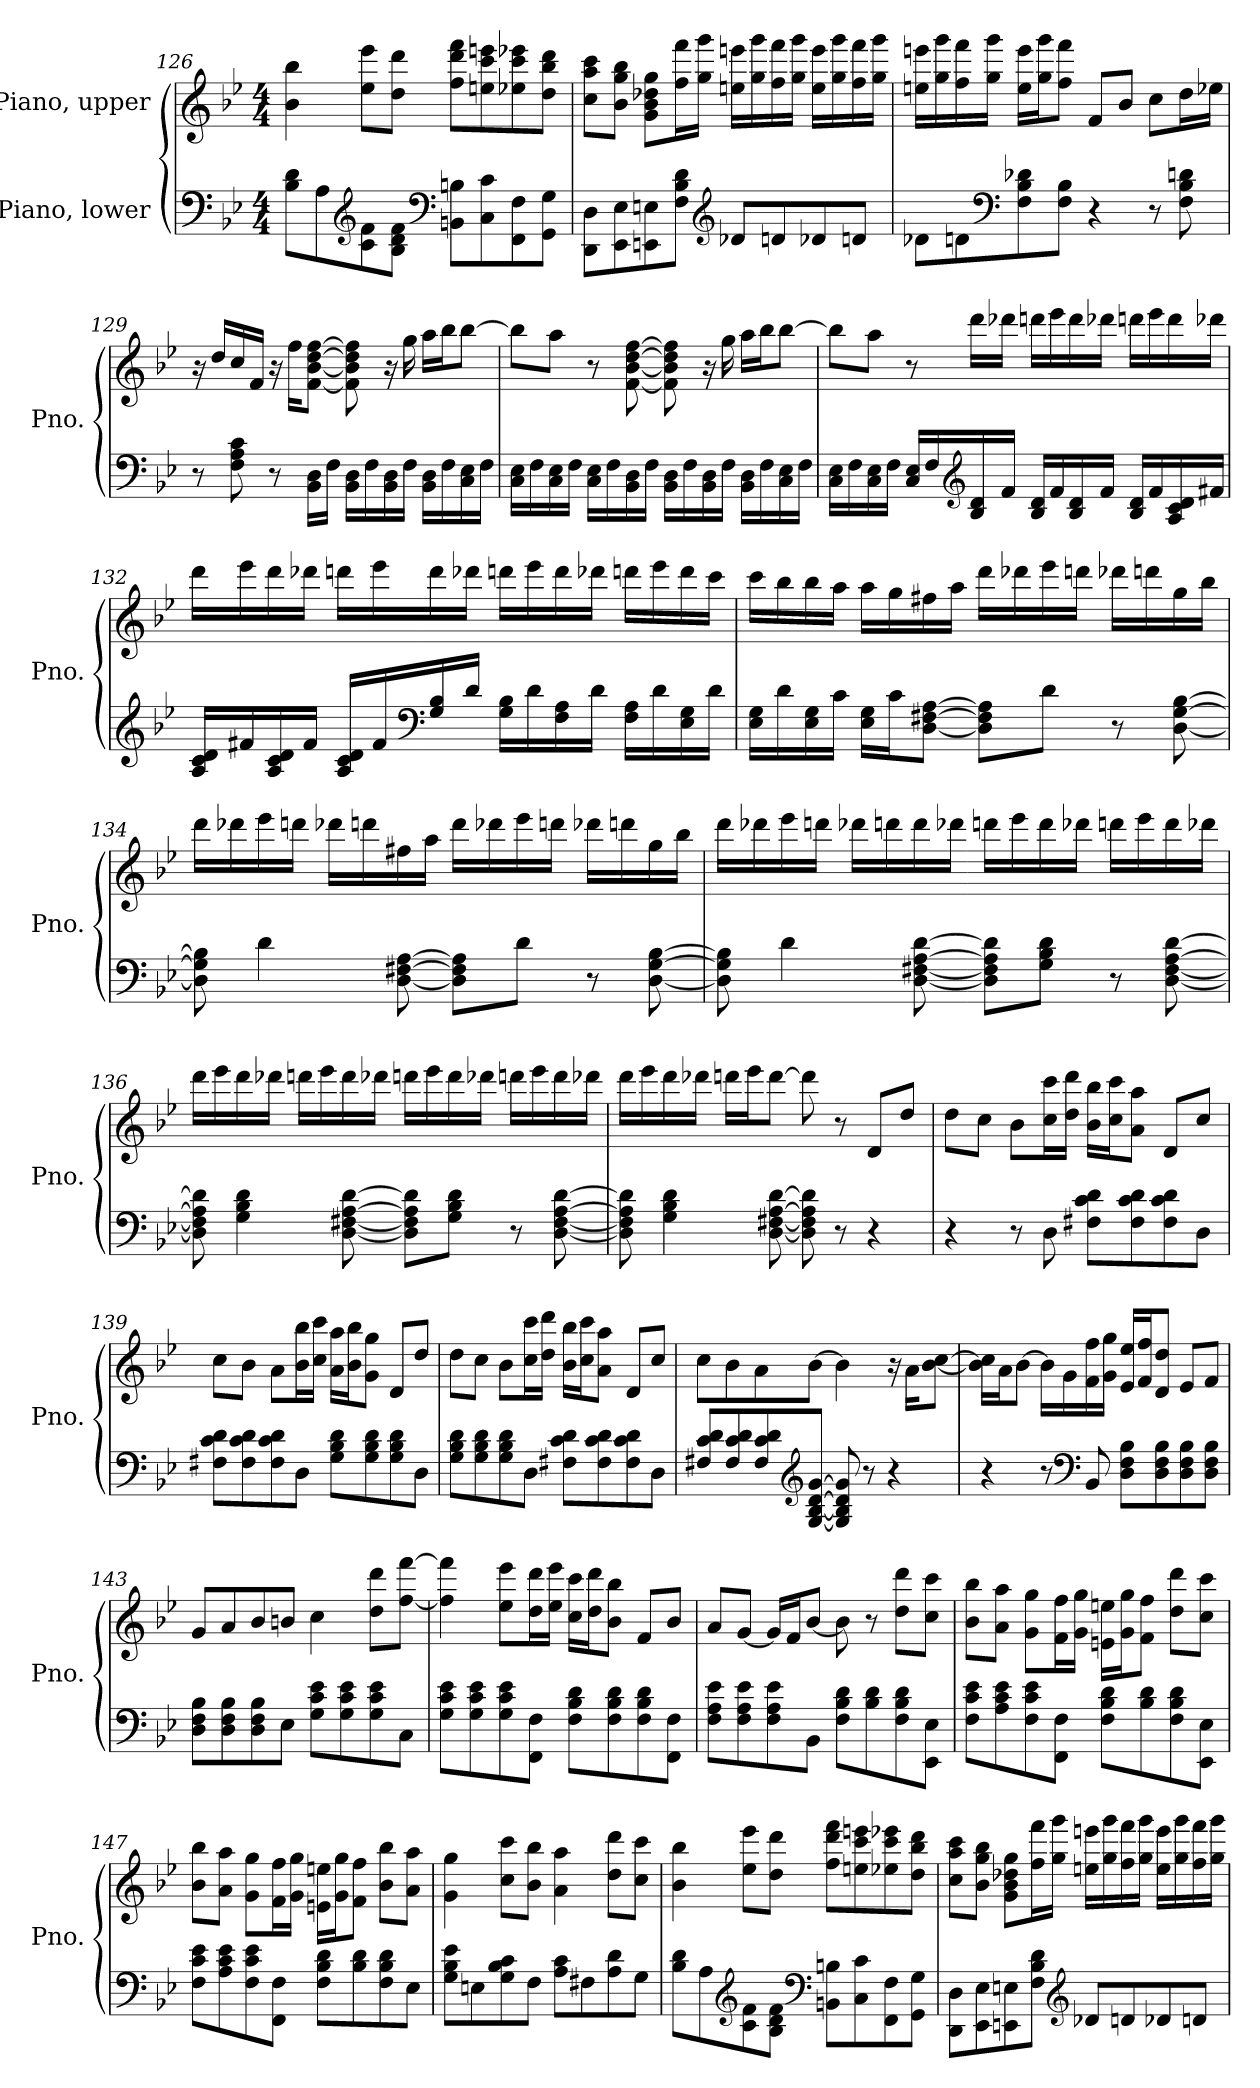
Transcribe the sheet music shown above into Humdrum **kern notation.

**kern	**kern
*part2	*part1
*staff2	*staff1
*I"Piano, lower	*I"Piano, upper
*I'Pno.	*I'Pno.
*clefF4	*clefG2
*k[b-e-]	*k[b-e-]
*M4/4	*M4/4
=126	=126
8B-\ 8d\L	4b-\ 4bb-\
8A\	.
*clefG2	*
8c\ 8f\	8ee-\ 8eee-\L
8B-\ 8d\ 8f\J	8dd\ 8ddd\J
*clefF4	*
8BBn\ 8Bn\L	8ff\ 8ddd\ 8fff\L
8C\ 8c\	8een\ 8ccc\ 8eeen\
8FF\ 8F\	8ee-X\ 8ccc\ 8eee-X\
8GG\ 8G\J	8dd\ 8bb-\ 8ddd\J
!!LO:LB:g=z
=127	=127
8DD\ 8D\L	8cc\ 8aa\ 8ccc\L
8EE-\ 8E-\	8b-\ 8gg\ 8bb-\J
8EEn\ 8En\	8g\ 8b-\ 8dd-X\ 8gg\L
8F\ 8B-\ 8d\J	16ff\ 16fff\L
.	16gg\ 16ggg\JJ
*clefG2	*
8d-X/L	16een\ 16eeen\LL
.	16gg\ 16ggg\
8dn/	16ff\ 16fff\
.	16gg\ 16ggg\JJ
8d-X/	16ee\ 16eee\LL
.	16gg\ 16ggg\
8dn/J	16ff\ 16fff\
.	16gg\ 16ggg\JJ
=128	=128
8d-X\L	16een\ 16eeen\LL
.	16gg\ 16ggg\
8dn\	16ff\ 16fff\
.	16gg\ 16ggg\JJ
*clefF4	*
8F\ 8B-\ 8d-X\	16ee\ 16eee\LL
.	16gg\ 16ggg\J
8F\ 8B-\J	8ff\ 8fff\J
4r	8f/L
.	8b-/J
8r	8cc\L
8F\ 8B-\ 8dn\	16dd\L
.	16ee-X\JJ
!!LO:LB:g=z
=129	=129
8r	16r
.	16dd/LL
8F\ 8A\ 8c\	16cc/
.	16f/JJ
8r	16r
.	16ff\KL
16BB-\ 16D\LL	[8f\ [8b-\ [8dd\ [8ff\J
16F\JJ	.
16BB-\ 16D\LL	8f\] 8b-\] 8dd\] 8ff\]
16F\	.
16BB-\ 16D\	16r
16F\JJ	16gg\
16BB-\ 16D\LL	16aa\LL
16F\	16bb-\J
16C\ 16E-\	[8bb-\J
16F\JJ	.
=130	=130
16C\ 16E-\LL	8bb-\L]
16F\	.
16C\ 16E-\	8aa\J
16F\JJ	.
16C\ 16E-\LL	8r
16F\	.
16BB-\ 16D\	[8f\ [8b-\ [8dd\ [8ff\
16F\JJ	.
16BB-\ 16D\LL	8f\] 8b-\] 8dd\] 8ff\]
16F\	.
16BB-\ 16D\	16r
16F\JJ	16gg\
16BB-\ 16D\LL	16aa\LL
16F\	16bb-\J
16C\ 16E-\	[8bb-\J
16F\JJ	.
!!LO:LB:g=z
=131	=131
16C\ 16E-\LL	8bb-\L]
16F\	.
16C\ 16E-\	8aa\J
16F\JJ	.
16C/ 16E-/LL	8r
16F/	.
*clefG2	*
16B-/ 16d/	16ddd\LL
16f/JJ	16ddd-X\JJ
16B-/ 16d/LL	16dddn\LL
16f/	16eee-\
16B-/ 16d/	16ddd\
16f/JJ	16ddd-X\JJ
16B-/ 16d/LL	16dddn\LL
16f/	16eee-\
16A/ 16c/ 16d/	16ddd\
16f#X/JJ	16ddd-X\JJ
!!LO:LB:g=z
=132	=132
16A/ 16c/ 16d/LL	16ddd\LL
16f#X/	16eee-\
16A/ 16c/ 16d/	16ddd\
16f#/JJ	16ddd-X\JJ
16A/ 16c/ 16d/LL	16dddn\LL
16f#/	16eee-\
*clefF4	*
16G/ 16B-/	16ddd\
16d/JJ	16ddd-X\JJ
16G\ 16B-\LL	16dddn\LL
16d\	16eee-\
16F\ 16A\	16ddd\
16d\JJ	16ddd-X\JJ
16F\ 16A\LL	16dddn\LL
16d\	16eee-\
16E-\ 16G\	16ddd\
16d\JJ	16ccc\JJ
!!LO:LB:g=z
=133	=133
16E-\ 16G\LL	16ccc\LL
16d\	16bb-\
16E-\ 16G\	16bb-\
16c\JJ	16aa\JJ
16E-\ 16G\LL	16aa\LL
16c\J	16gg\
[8D\ [8F#X\ [8A\J	16ff#X\
.	16aa\JJ
8D\] 8F#\] 8A\]L	16ddd\LL
.	16ddd-X\
8d\J	16eee-\
.	16dddn\JJ
8r	16ddd-X\LL
.	16dddn\
[8D\ [8G\ [8B-\	16gg\
.	16bb-\JJ
!!LO:PB:g=z
=134	=134
8D\] 8G\] 8B-\]	16ddd\LL
.	16ddd-X\
4d\	16eee-\
.	16dddn\JJ
.	16ddd-X\LL
.	16dddn\
[8D\ [8F#X\ [8A\	16ff#X\
.	16aa\JJ
8D\] 8F#\] 8A\]L	16ddd\LL
.	16ddd-X\
8d\J	16eee-\
.	16dddn\JJ
8r	16ddd-X\LL
.	16dddn\
[8D\ [8G\ [8B-\	16gg\
.	16bb-\JJ
!!LO:LB:g=z
=135	=135
8D\] 8G\] 8B-\]	16ddd\LL
.	16ddd-X\
4d\	16eee-\
.	16dddn\JJ
.	16ddd-X\LL
.	16dddn\
[8D\ [8F#X\ [8A\ [8d\	16ddd\
.	16ddd-X\JJ
8D\] 8F#\] 8A\] 8d\]L	16dddn\LL
.	16eee-\
8G\ 8B-\ 8d\J	16ddd\
.	16ddd-X\JJ
8r	16dddn\LL
.	16eee-\
[8D\ [8F#\ [8A\ [8d\	16ddd\
.	16ddd-X\JJ
!!LO:LB:g=z
=136	=136
8D\] 8F#\] 8A\] 8d\]	16ddd\LL
.	16eee-\
4G\ 4B-\ 4d\	16ddd\
.	16ddd-X\JJ
.	16dddn\LL
.	16eee-\
[8D\ [8F#X\ [8A\ [8d\	16ddd\
.	16ddd-X\JJ
8D\] 8F#\] 8A\] 8d\]L	16dddn\LL
.	16eee-\
8G\ 8B-\ 8d\J	16ddd\
.	16ddd-X\JJ
8r	16dddn\LL
.	16eee-\
[8D\ [8F#\ [8A\ [8d\	16ddd\
.	16ddd-X\JJ
=137	=137
8D\] 8F#\] 8A\] 8d\]	16ddd\LL
.	16eee-\
4G\ 4B-\ 4d\	16ddd\
.	16ddd-X\JJ
.	16dddn\LL
.	16eee-\J
[8D\ [8F#X\ [8A\ [8d\	[8ddd\J
8D\] 8F#\] 8A\] 8d\]	8ddd\]
8r	8r
4r	8d/L
.	8dd/J
!!LO:LB:g=z
=138	=138
4r	8dd\L
.	8cc\J
8r	8b-\L
8D\	16cc\ 16ccc\L
.	16dd\ 16ddd\JJ
8F#X\ 8c\ 8d\L	16b-\ 16bb-\LL
.	16cc\ 16ccc\J
8F#\ 8c\ 8d\	8a\ 8aa\J
8F#\ 8c\ 8d\	8d/L
8D\J	8cc/J
=139	=139
8F#X\ 8c\ 8d\L	8cc\L
8F#\ 8c\ 8d\	8b-\J
8F#\ 8c\ 8d\	8a\L
8D\J	16b-\ 16bb-\L
.	16cc\ 16ccc\JJ
8G\ 8B-\ 8d\L	16a\ 16aa\LL
.	16b-\ 16bb-\J
8G\ 8B-\ 8d\	8g\ 8gg\J
8G\ 8B-\ 8d\	8d/L
8D\J	8dd/J
=140	=140
8G\ 8B-\ 8d\L	8dd\L
8G\ 8B-\ 8d\	8cc\J
8G\ 8B-\ 8d\	8b-\L
8D\J	16cc\ 16ccc\L
.	16dd\ 16ddd\JJ
8F#X\ 8c\ 8d\L	16b-\ 16bb-\LL
.	16cc\ 16ccc\J
8F#\ 8c\ 8d\	8a\ 8aa\J
8F#\ 8c\ 8d\	8d/L
8D\J	8cc/J
!!LO:LB:g=z
=141	=141
8F#X/ 8c/ 8d/L	8cc\L
8F#/ 8c/ 8d/	8b-\
8F#/ 8c/ 8d/	8a\
*clefG2	*
[8G/ [8B-/ [8d/ [8g/J	[8b-\J
8G/] 8B-/] 8d/] 8g/]	4b-\]
8r	.
4r	16r
.	16a\KL
.	[8b-\ [8cc\J
=142	=142
4r	16b-\] 16cc\]LL
.	16a\J
.	[8b-\J
8r	16b-\LL]
.	16g\
*clefF4	*
8BB-/	16f\ 16ff\
.	16g\ 16gg\JJ
8D\ 8F\ 8B-\L	16e-/ 16ee-/LL
.	16f/ 16ff/J
8D\ 8F\ 8B-\	8d/ 8dd/J
8D\ 8F\ 8B-\	8e-/L
8D\ 8F\ 8B-\J	8f/J
=143	=143
8D\ 8F\ 8B-\L	8g/L
8D\ 8F\ 8B-\	8a/
8D\ 8F\ 8B-\	8b-/
8E-\J	8bn/J
8G\ 8c\ 8e-\L	4cc\
8G\ 8c\ 8e-\	.
8G\ 8c\ 8e-\	8dd\ 8ddd\L
8C\J	[8ff\ [8fff\J
!!LO:LB:g=z
=144	=144
8G\ 8c\ 8e-\L	4ff\] 4fff\]
8G\ 8c\ 8e-\	.
8G\ 8c\ 8e-\	8ee-\ 8eee-\L
8FF\ 8F\J	16dd\ 16ddd\L
.	16ee-\ 16eee-\JJ
8F\ 8B-\ 8d\L	16cc\ 16ccc\LL
.	16dd\ 16ddd\J
8F\ 8B-\ 8d\	8b-\ 8bb-\J
8F\ 8B-\ 8d\	8f/L
8FF\ 8F\J	8b-/J
=145	=145
8F\ 8A\ 8e-\L	8a/L
8F\ 8A\ 8e-\	[8g/J
8F\ 8A\ 8e-\	16g/LL]
.	16f/J
8BB-\J	[8b-/J
8F\ 8B-\ 8d\L	8b-\]
8B-\ 8d\	8r
8F\ 8B-\ 8d\	8dd\ 8ddd\L
8EE-\ 8E-\J	8cc\ 8ccc\J
=146	=146
8F\ 8c\ 8e-\L	8b-\ 8bb-\L
8A\ 8c\ 8e-\	8a\ 8aa\J
8F\ 8c\ 8e-\	8g\ 8gg\L
8FF\ 8F\J	16f\ 16ff\L
.	16g\ 16gg\JJ
8F\ 8B-\ 8d\L	16en\ 16een\LL
.	16g\ 16gg\J
8B-\ 8d\	8f\ 8ff\J
8F\ 8B-\ 8d\	8dd\ 8ddd\L
8EE-\ 8E-\J	8cc\ 8ccc\J
!!LO:PB:g=z
=147	=147
8F\ 8c\ 8e-\L	8b-\ 8bb-\L
8A\ 8c\ 8e-\	8a\ 8aa\J
8F\ 8c\ 8e-\	8g\ 8gg\L
8FF\ 8F\J	16f\ 16ff\L
.	16g\ 16gg\JJ
8F\ 8B-\ 8d\L	16en\ 16een\LL
.	16g\ 16gg\J
8B-\ 8d\	8f\ 8ff\J
8F\ 8B-\ 8d\	8b-\ 8bb-\L
8E-\J	8a\ 8aa\J
=148	=148
8G\ 8B-\ 8e-\L	4g\ 4gg\
8En\	.
8G\ 8B-\ 8c\	8cc\ 8ccc\L
8F\J	8b-\ 8bb-\J
8A\ 8c\L	4a\ 4aa\
8F#X\	.
8A\ 8d\	8dd\ 8ddd\L
8G\J	8cc\ 8ccc\J
=149	=149
8B-\ 8d\L	4b-\ 4bb-\
8A\	.
*clefG2	*
8c\ 8f\	8ee-\ 8eee-\L
8B-\ 8d\ 8f\J	8dd\ 8ddd\J
*clefF4	*
8BBn\ 8Bn\L	8ff\ 8ddd\ 8fff\L
8C\ 8c\	8een\ 8ccc\ 8eeen\
8FF\ 8F\	8ee-X\ 8ccc\ 8eee-X\
8GG\ 8G\J	8dd\ 8bb-\ 8ddd\J
!!LO:LB:g=z
=150	=150
8DD\ 8D\L	8cc\ 8aa\ 8ccc\L
8EE-\ 8E-\	8b-\ 8gg\ 8bb-\J
8EEn\ 8En\	8g\ 8b-\ 8dd-X\ 8gg\L
8F\ 8B-\ 8d\J	16ff\ 16fff\L
.	16gg\ 16ggg\JJ
*clefG2	*
8d-X/L	16een\ 16eeen\LL
.	16gg\ 16ggg\
8dn/	16ff\ 16fff\
.	16gg\ 16ggg\JJ
8d-X/	16ee\ 16eee\LL
.	16gg\ 16ggg\
8dn/J	16ff\ 16fff\
.	16gg\ 16ggg\JJ
=	=
*-	*-
